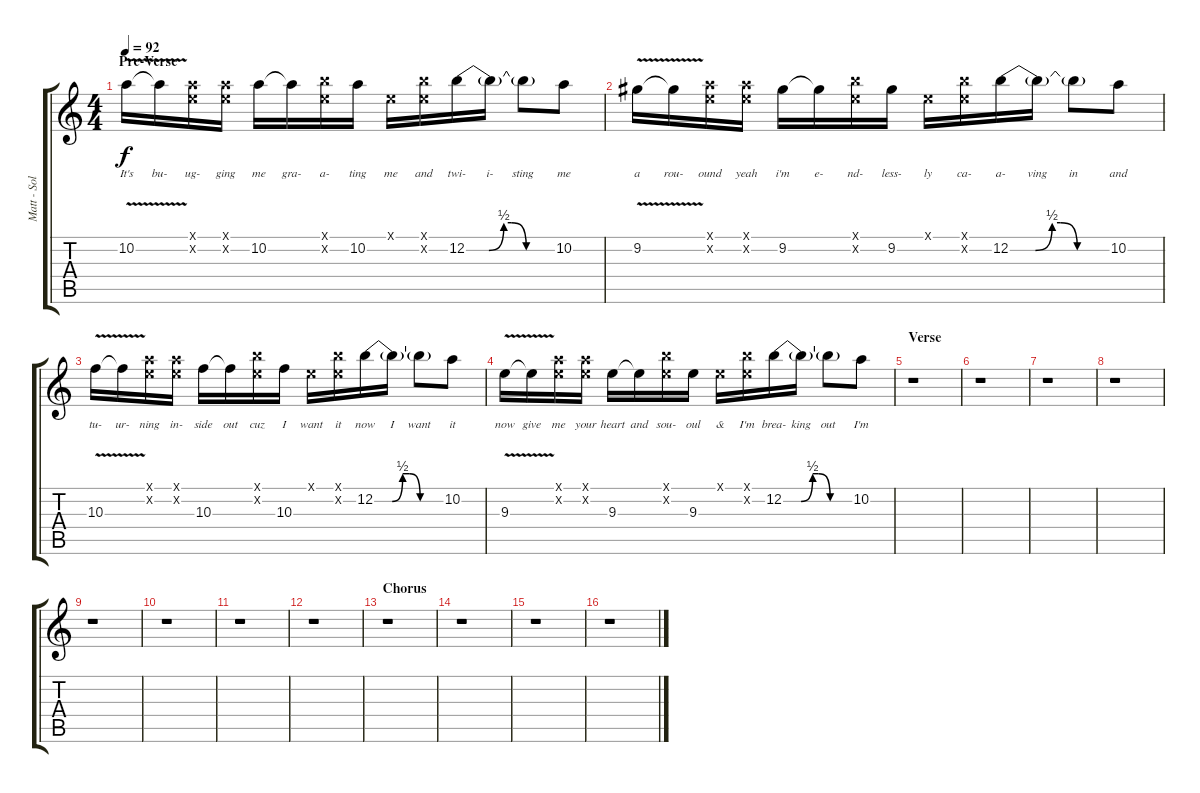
\track ("Matt - Solo Guitar" "Matt - Sol") {instrument overdrivenguitar}
\staff {score tabs}
\tuning (E4 B3 G3 D3 A2 E2) {hide}
\ts (4 4)
\section ("" "Pre-Verse")
\tempo 92
\clef g2
\ks c
10.2{v}.16{lyrics (0 "It's") lyrics (1 "") lyrics (2 "") lyrics (3 "") lyrics (4 "") dy f volume 12 balance 11} 10.2{t}.16{lyrics (0 "bu-") lyrics (1 "") lyrics (2 "") lyrics (3 "") lyrics (4 "")} (0.1{x} 10.2{x}).16{lyrics (0 "ug-") lyrics (1 "") lyrics (2 "") lyrics (3 "") lyrics (4 "")} (0.1{x} 10.2{x}).16{lyrics (0 "ging") lyrics (1 "") lyrics (2 "") lyrics (3 "") lyrics (4 "")} 10.2.16{lyrics (0 "me") lyrics (1 "") lyrics (2 "") lyrics (3 "") lyrics (4 "")} 10.2{t}.16{lyrics (0 "gra-") lyrics (1 "") lyrics (2 "") lyrics (3 "") lyrics (4 "")} (0.1{x} 12.2{x}).16{lyrics (0 "a-") lyrics (1 "") lyrics (2 "") lyrics (3 "") lyrics (4 "")} 10.2.16{lyrics (0 "ting") lyrics (1 "") lyrics (2 "") lyrics (3 "") lyrics (4 "")} 0.1{x}.16{lyrics (0 "me") lyrics (1 "") lyrics (2 "") lyrics (3 "") lyrics (4 "")} (0.1{x} 12.2{x}).16{lyrics (0 "and") lyrics (1 "") lyrics (2 "") lyrics (3 "") lyrics (4 "")} 12.2{be (custom 0 0 15 0 25 2 30 2 40 0 60 0)}.16{lyrics (0 "twi-") lyrics (1 "") lyrics (2 "") lyrics (3 "") lyrics (4 "")} 12.2{t}.16{lyrics (0 "i-") lyrics (1 "") lyrics (2 "") lyrics (3 "") lyrics (4 "")} 12.2{t}.8{lyrics (0 "sting") lyrics (1 "") lyrics (2 "") lyrics (3 "") lyrics (4 "")} 10.2.8{lyrics (0 "me") lyrics (1 "") lyrics (2 "") lyrics (3 "") lyrics (4 "")} |
9.2{v}.16{lyrics (0 "a") lyrics (1 "") lyrics (2 "") lyrics (3 "") lyrics (4 "") volume 12 balance 11} 9.2{t}.16{lyrics (0 "rou-") lyrics (1 "") lyrics (2 "") lyrics (3 "") lyrics (4 "")} (0.1{x} 10.2{x}).16{lyrics (0 "ound") lyrics (1 "") lyrics (2 "") lyrics (3 "") lyrics (4 "")} (0.1{x} 10.2{x}).16{lyrics (0 "yeah") lyrics (1 "") lyrics (2 "") lyrics (3 "") lyrics (4 "")} 9.2.16{lyrics (0 "i'm") lyrics (1 "") lyrics (2 "") lyrics (3 "") lyrics (4 "")} 9.2{t}.16{lyrics (0 "e-") lyrics (1 "") lyrics (2 "") lyrics (3 "") lyrics (4 "")} (0.1{x} 12.2{x}).16{lyrics (0 "nd-") lyrics (1 "") lyrics (2 "") lyrics (3 "") lyrics (4 "")} 9.2.16{lyrics (0 "less-") lyrics (1 "") lyrics (2 "") lyrics (3 "") lyrics (4 "")} 0.1{x}.16{lyrics (0 "ly") lyrics (1 "") lyrics (2 "") lyrics (3 "") lyrics (4 "")} (0.1{x} 12.2{x}).16{lyrics (0 "ca-") lyrics (1 "") lyrics (2 "") lyrics (3 "") lyrics (4 "")} 12.2{be (custom 0 0 15 0 25 2 30 2 40 0 60 0)}.16{lyrics (0 "a-") lyrics (1 "") lyrics (2 "") lyrics (3 "") lyrics (4 "")} 12.2{t}.16{lyrics (0 "ving") lyrics (1 "") lyrics (2 "") lyrics (3 "") lyrics (4 "")} 12.2{t}.8{lyrics (0 "in") lyrics (1 "") lyrics (2 "") lyrics (3 "") lyrics (4 "")} 10.2.8{lyrics (0 "and") lyrics (1 "") lyrics (2 "") lyrics (3 "") lyrics (4 "")} |
10.3{v}.16{lyrics (0 "tu-") lyrics (1 "") lyrics (2 "") lyrics (3 "") lyrics (4 "") volume 12 balance 11} 10.3{t}.16{lyrics (0 "ur-") lyrics (1 "") lyrics (2 "") lyrics (3 "") lyrics (4 "")} (0.1{x} 10.2{x}).16{lyrics (0 "ning") lyrics (1 "") lyrics (2 "") lyrics (3 "") lyrics (4 "")} (0.1{x} 10.2{x}).16{lyrics (0 "in-") lyrics (1 "") lyrics (2 "") lyrics (3 "") lyrics (4 "")} 10.3.16{lyrics (0 "side") lyrics (1 "") lyrics (2 "") lyrics (3 "") lyrics (4 "")} 10.3{t}.16{lyrics (0 "out") lyrics (1 "") lyrics (2 "") lyrics (3 "") lyrics (4 "")} (0.1{x} 12.2{x}).16{lyrics (0 "cuz") lyrics (1 "") lyrics (2 "") lyrics (3 "") lyrics (4 "")} 10.3.16{lyrics (0 "I") lyrics (1 "") lyrics (2 "") lyrics (3 "") lyrics (4 "")} 0.1{x}.16{lyrics (0 "want") lyrics (1 "") lyrics (2 "") lyrics (3 "") lyrics (4 "")} (0.1{x} 12.2{x}).16{lyrics (0 "it") lyrics (1 "") lyrics (2 "") lyrics (3 "") lyrics (4 "")} 12.2{be (custom 0 0 15 0 24 2 30 2 39 0 60 0)}.16{lyrics (0 "now") lyrics (1 "") lyrics (2 "") lyrics (3 "") lyrics (4 "")} 12.2{t}.16{lyrics (0 "I") lyrics (1 "") lyrics (2 "") lyrics (3 "") lyrics (4 "")} 12.2{t}.8{lyrics (0 "want") lyrics (1 "") lyrics (2 "") lyrics (3 "") lyrics (4 "")} 10.2.8{lyrics (0 "it") lyrics (1 "") lyrics (2 "") lyrics (3 "") lyrics (4 "")} |
9.3{v}.16{lyrics (0 "now") lyrics (1 "") lyrics (2 "") lyrics (3 "") lyrics (4 "") volume 12 balance 11} 9.3{t}.16{lyrics (0 "give") lyrics (1 "") lyrics (2 "") lyrics (3 "") lyrics (4 "")} (0.1{x} 10.2{x}).16{lyrics (0 "me") lyrics (1 "") lyrics (2 "") lyrics (3 "") lyrics (4 "")} (0.1{x} 10.2{x}).16{lyrics (0 "your") lyrics (1 "") lyrics (2 "") lyrics (3 "") lyrics (4 "")} 9.3.16{lyrics (0 "heart") lyrics (1 "") lyrics (2 "") lyrics (3 "") lyrics (4 "")} 9.3{t}.16{lyrics (0 "and") lyrics (1 "") lyrics (2 "") lyrics (3 "") lyrics (4 "")} (0.1{x} 12.2{x}).16{lyrics (0 "sou-") lyrics (1 "") lyrics (2 "") lyrics (3 "") lyrics (4 "")} 9.3.16{lyrics (0 "oul") lyrics (1 "") lyrics (2 "") lyrics (3 "") lyrics (4 "")} 0.1{x}.16{lyrics (0 "&") lyrics (1 "") lyrics (2 "") lyrics (3 "") lyrics (4 "")} (0.1{x} 12.2{x}).16{lyrics (0 "I'm") lyrics (1 "") lyrics (2 "") lyrics (3 "") lyrics (4 "")} 12.2{be (custom 0 0 15 0 25 2 30 2 40 0 60 0)}.16{lyrics (0 "brea-") lyrics (1 "") lyrics (2 "") lyrics (3 "") lyrics (4 "")} 12.2{t}.16{lyrics (0 "king") lyrics (1 "") lyrics (2 "") lyrics (3 "") lyrics (4 "")} 12.2{t}.8{lyrics (0 "out") lyrics (1 "") lyrics (2 "") lyrics (3 "") lyrics (4 "")} 10.2.8{lyrics (0 "I'm") lyrics (1 "") lyrics (2 "") lyrics (3 "") lyrics (4 "")} |
\section ("" "Verse")
r.1 |
r.1 |
r.1 |
r.1 |
r.1 |
r.1 |
r.1 |
r.1 |
\section ("" "Chorus")
r.1 |
r.1 |
r.1 |
r.1
